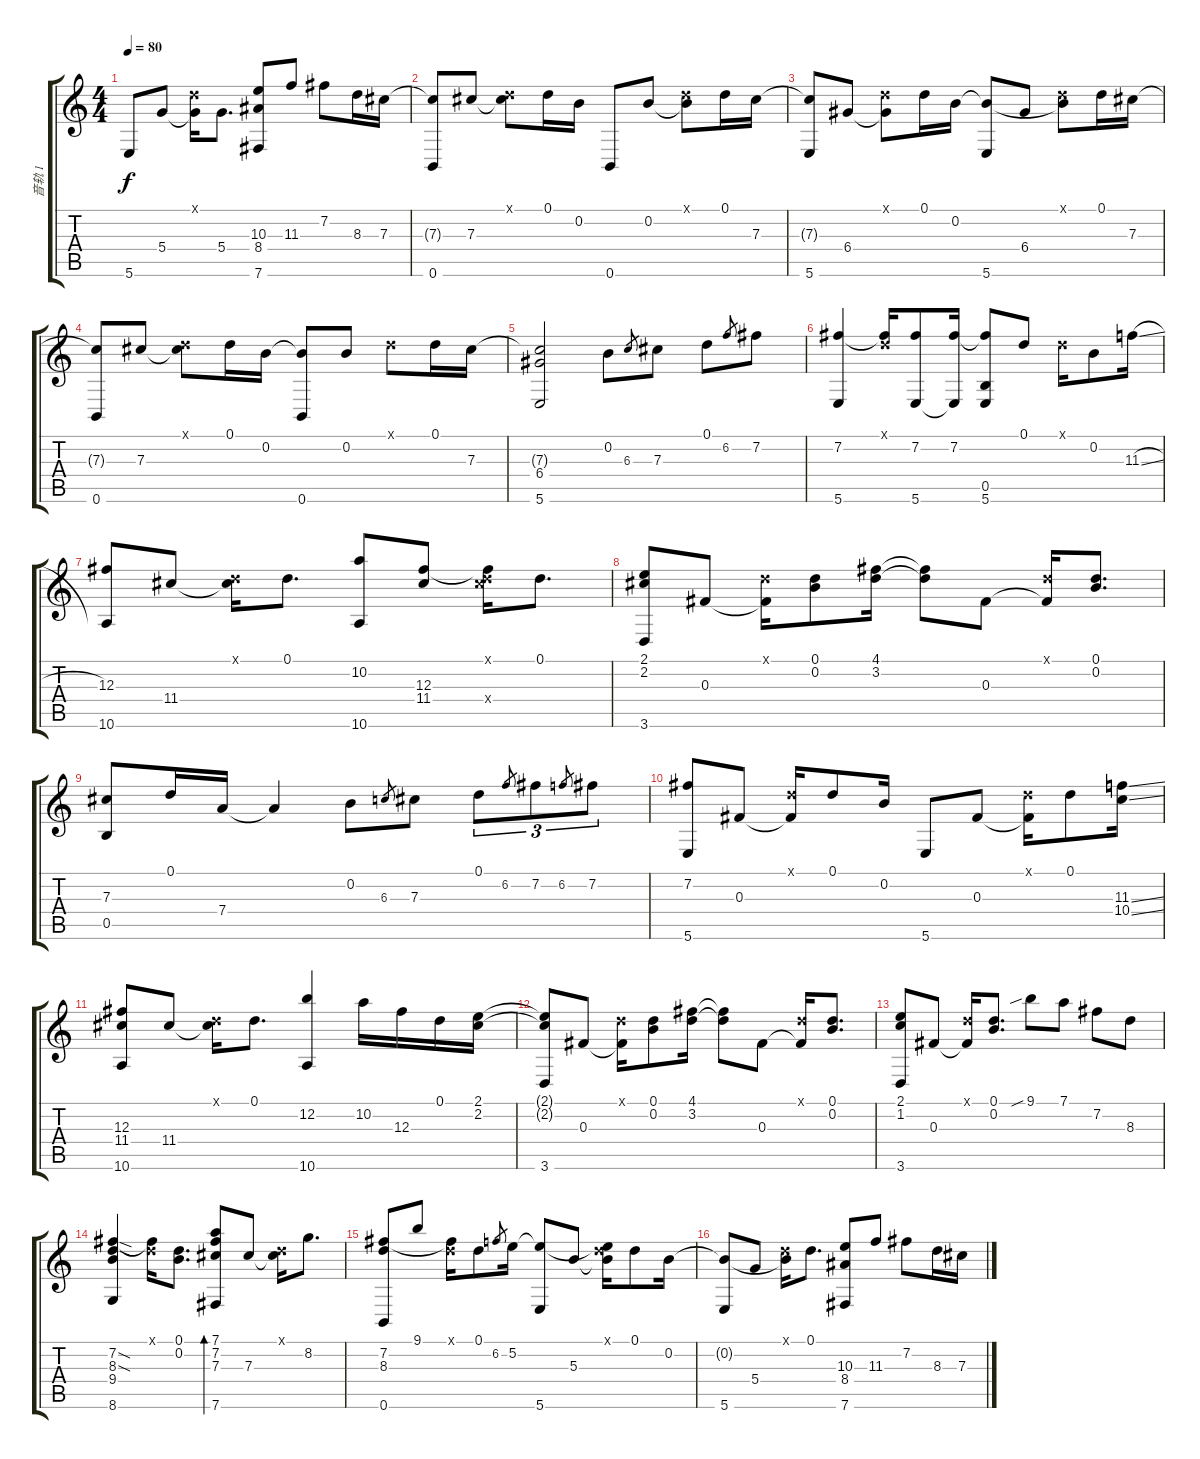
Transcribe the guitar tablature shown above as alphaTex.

\track ("音轨 1" "音轨 1") {instrument acousticguitarsteel}
\staff {score tabs}
\tuning (D4 B3 Gb3 D3 B2 B1) {hide}
\ts (4 4)
\tempo 80
\clef g2
\ks c
5.6.8{dy f} 5.4.8 (0.1{x} 5.4{t}).16 5.4.8{d} (10.3 8.4 7.6).8 11.3.8 7.2.8 8.3.16 7.3.16 |
(7.3{t} 0.6).8 7.3.8 (0.1{x} 7.3{t}).8 0.1.16 0.2.16 0.6.8 0.2.8 (0.1{x} 0.2{t}).8 0.1.16 7.3.16 |
(7.3{t} 5.6).8 6.4.8 (0.1{x} 6.4{t}).8 0.1.16 0.2.16 (0.2{t} 5.6).8 6.4.8 (0.1{x} 0.2{t}).8 0.1.16 7.3.16 |
(7.3{t} 0.6).8 7.3.8 (0.1{x} 7.3{t}).8 0.1.16 0.2.16 (0.2{t} 0.6).8 0.2.8 0.1{x}.8 0.1.16 7.3.16 |
(7.3{t} 6.4 5.6).2 0.2.8 6.3.8{gr} 7.3.8 0.1.8 6.2.8{gr} 7.2.8 |
(7.2 5.6).4 (0.1{x} 7.2{t}).16 (7.2 5.6).8 (7.2 5.6{t}).16 (7.2{t} 0.5 5.6).8 0.1.8 0.1{x}.16 0.2.8 11.3{sl}.16 |
(12.3 10.6).8 11.4.8 (0.1{x} 11.4{t}).16 0.1.8{d} (10.2 10.6).8 (12.3 11.4).8 (0.1{x} 12.3{t} 11.4{x}).16 0.1.8{d} |
(2.1 2.2 3.6).8 0.3.8 (0.1{x} 0.3{t}).16 (0.1 0.2).8 (4.1 3.2).16 (4.1{t} 3.2{t}).8 0.3.8 (0.1{x} 0.3{t}).16 (0.1 0.2).8{d} |
(7.3 0.5).8 0.1.16 7.4.16 7.4{t}.4 0.2.8 6.3.8{gr} 7.3.8 0.1.8{tu (3 2)} 6.2.8{gr} 7.2.8{tu (3 2)} 6.2.8{gr} 7.2.8{tu (3 2)} |
(7.2 5.6).8 0.3.8 (0.1{x} 0.3{t}).16 0.1.8 0.2.16 5.6.8 0.3.8 (0.1{x} 0.3{t}).16 0.1.8 (11.3{ss} 10.4{ss}).16 |
(12.3 11.4 10.6).8 11.4.8 (0.1{x} 11.4{t}).16 0.1.8{d} (12.2 10.6).4 10.2.16 12.3.16 0.1.16 (2.1 2.2).16 |
(2.1{t} 2.2{t} 3.6).8 0.3.8 (0.1{x} 0.3{t}).16 (0.1 0.2).8 (4.1 3.2).16 (4.1{t} 3.2{t}).8 0.3.8 (0.1{x} 0.3{t}).16 (0.1 0.2).8{d} |
(2.1 1.2 3.6).8 0.3.8 (0.1{x} 0.3{t}).16 (0.1 0.2).8{d} 9.1{sib}.8 7.1.8 7.2.8 8.3.8 |
(7.2{sod} 8.3{sod} 9.4 8.6).4 (0.1{x} 7.2{t}).16 (0.1 0.2).8{d} (7.1 7.2 7.3 7.6).8{bd 120} 7.3.8 (0.1{x} 7.3{t}).16 8.2.8{d} |
(7.2 8.3 0.6).8 9.1.8 (0.1{x} 7.2{t}).16 0.1.8 6.2.8{gr} 5.2.16 (5.2{t} 5.6).8 5.3.8 (0.1{x} 5.2{t} 5.3{t}).16 0.1.8 0.2.16 |
(0.2{t} 5.6).8 5.4.8 (0.1{x} 0.2{t}).16 0.1.8{d} (10.3 8.4 7.6).8 11.3.8 7.2.8 8.3.16 7.3.16
